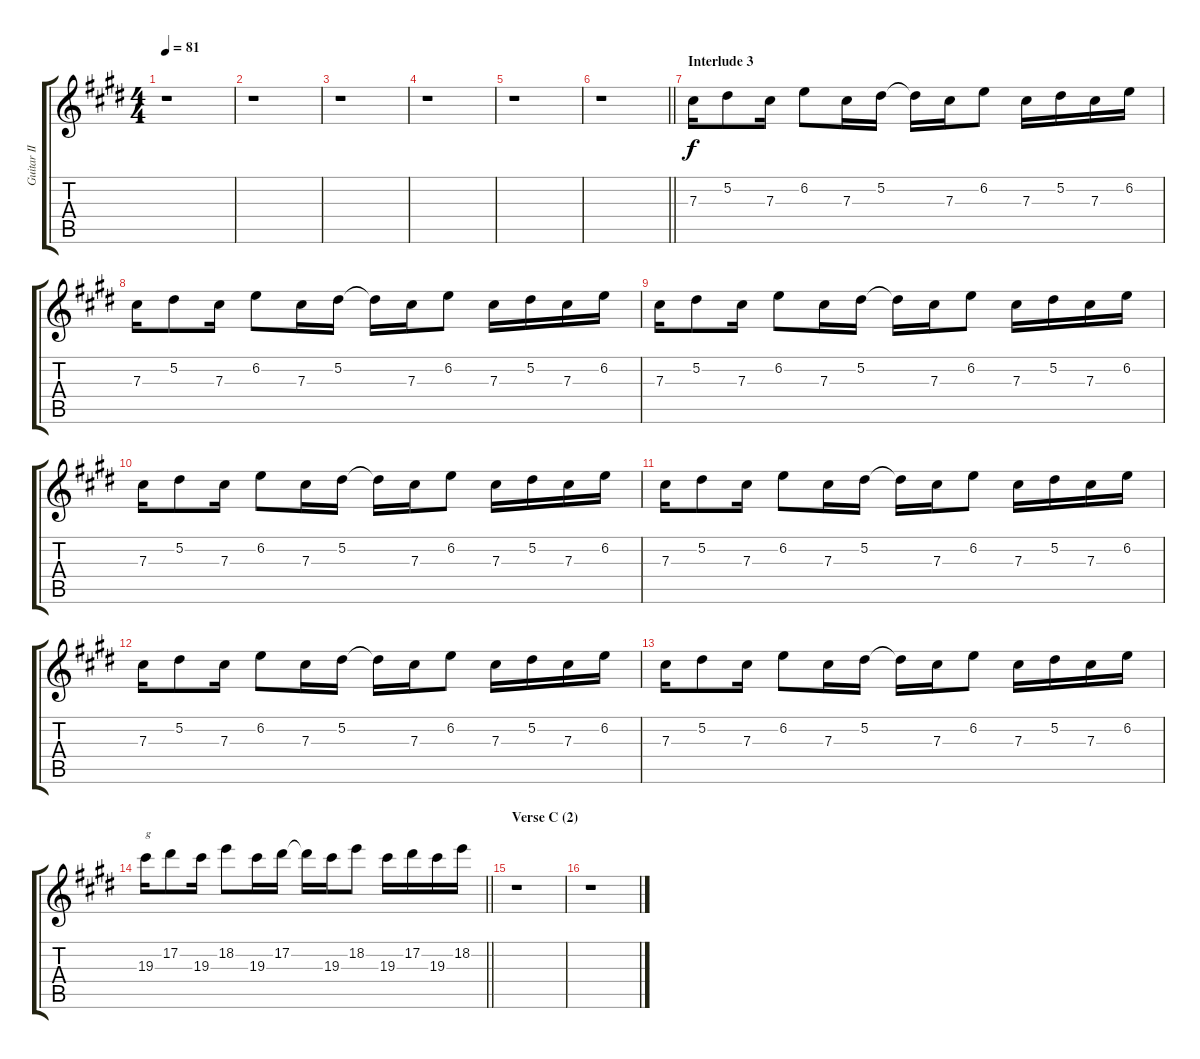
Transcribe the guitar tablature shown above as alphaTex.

\track ("Guitar II" "Guitar II") {instrument distortionguitar}
\staff {score tabs}
\tuning (Eb4 Bb3 Gb3 Db3 Ab2 Db2) {hide}
\ts (4 4)
\tempo 81
\clef g2
\ks c#minor
r.1{dy f} |
r.1 |
r.1 |
r.1 |
r.1 |
\barLineRight lightlight
r.1 |
\section ("" "Interlude 3")
7.3.16 5.2.8 7.3.16 6.2.8 7.3.16 5.2.16 5.2{t}.16 7.3.16 6.2.8 7.3.16 5.2.16 7.3.16 6.2.16 |
7.3.16 5.2.8 7.3.16 6.2.8 7.3.16 5.2.16 5.2{t}.16 7.3.16 6.2.8 7.3.16 5.2.16 7.3.16 6.2.16 |
7.3.16 5.2.8 7.3.16 6.2.8 7.3.16 5.2.16 5.2{t}.16 7.3.16 6.2.8 7.3.16 5.2.16 7.3.16 6.2.16 |
7.3.16 5.2.8 7.3.16 6.2.8 7.3.16 5.2.16 5.2{t}.16 7.3.16 6.2.8 7.3.16 5.2.16 7.3.16 6.2.16 |
7.3.16 5.2.8 7.3.16 6.2.8 7.3.16 5.2.16 5.2{t}.16 7.3.16 6.2.8 7.3.16 5.2.16 7.3.16 6.2.16 |
7.3.16 5.2.8 7.3.16 6.2.8 7.3.16 5.2.16 5.2{t}.16 7.3.16 6.2.8 7.3.16 5.2.16 7.3.16 6.2.16 |
7.3.16 5.2.8 7.3.16 6.2.8 7.3.16 5.2.16 5.2{t}.16 7.3.16 6.2.8 7.3.16 5.2.16 7.3.16 6.2.16 |
\barLineRight lightlight
19.3.16{txt "g"} 17.2.8 19.3.16 18.2.8 19.3.16 17.2.16 17.2{t}.16 19.3.16 18.2.8 19.3.16 17.2.16 19.3.16 18.2.16 |
\section ("" "Verse C (2)")
r.1 |
r.1
